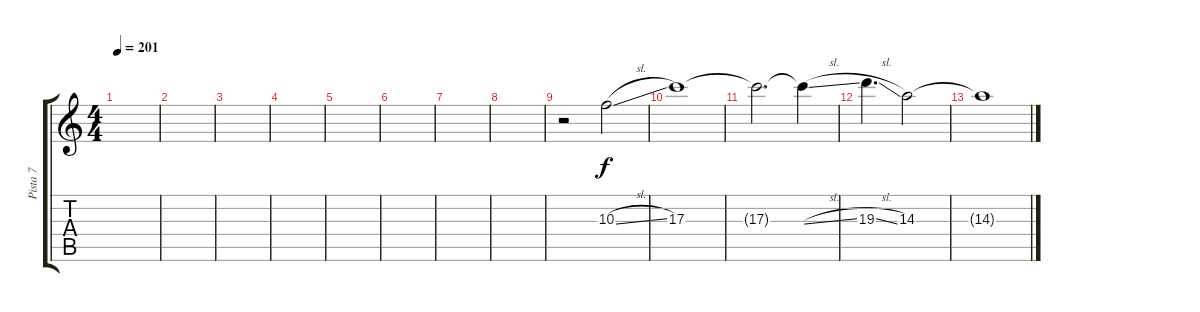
\track ("Pista 7" "Pista 7") {solo instrument overdrivenguitar}
\staff {score tabs}
\tuning (E4 B3 G3 D3 A2 E2) {hide}
\ts (4 4)
\tempo 201
\clef g2
\ks c
|
|
|
|
|
|
|
|
r.2 10.3{sl}.2 |
17.3.1 |
17.3{t}.2{d} 17.3{sl t}.4 |
19.3{sl}.4{d} 14.3.2 |
14.3{t}.1
